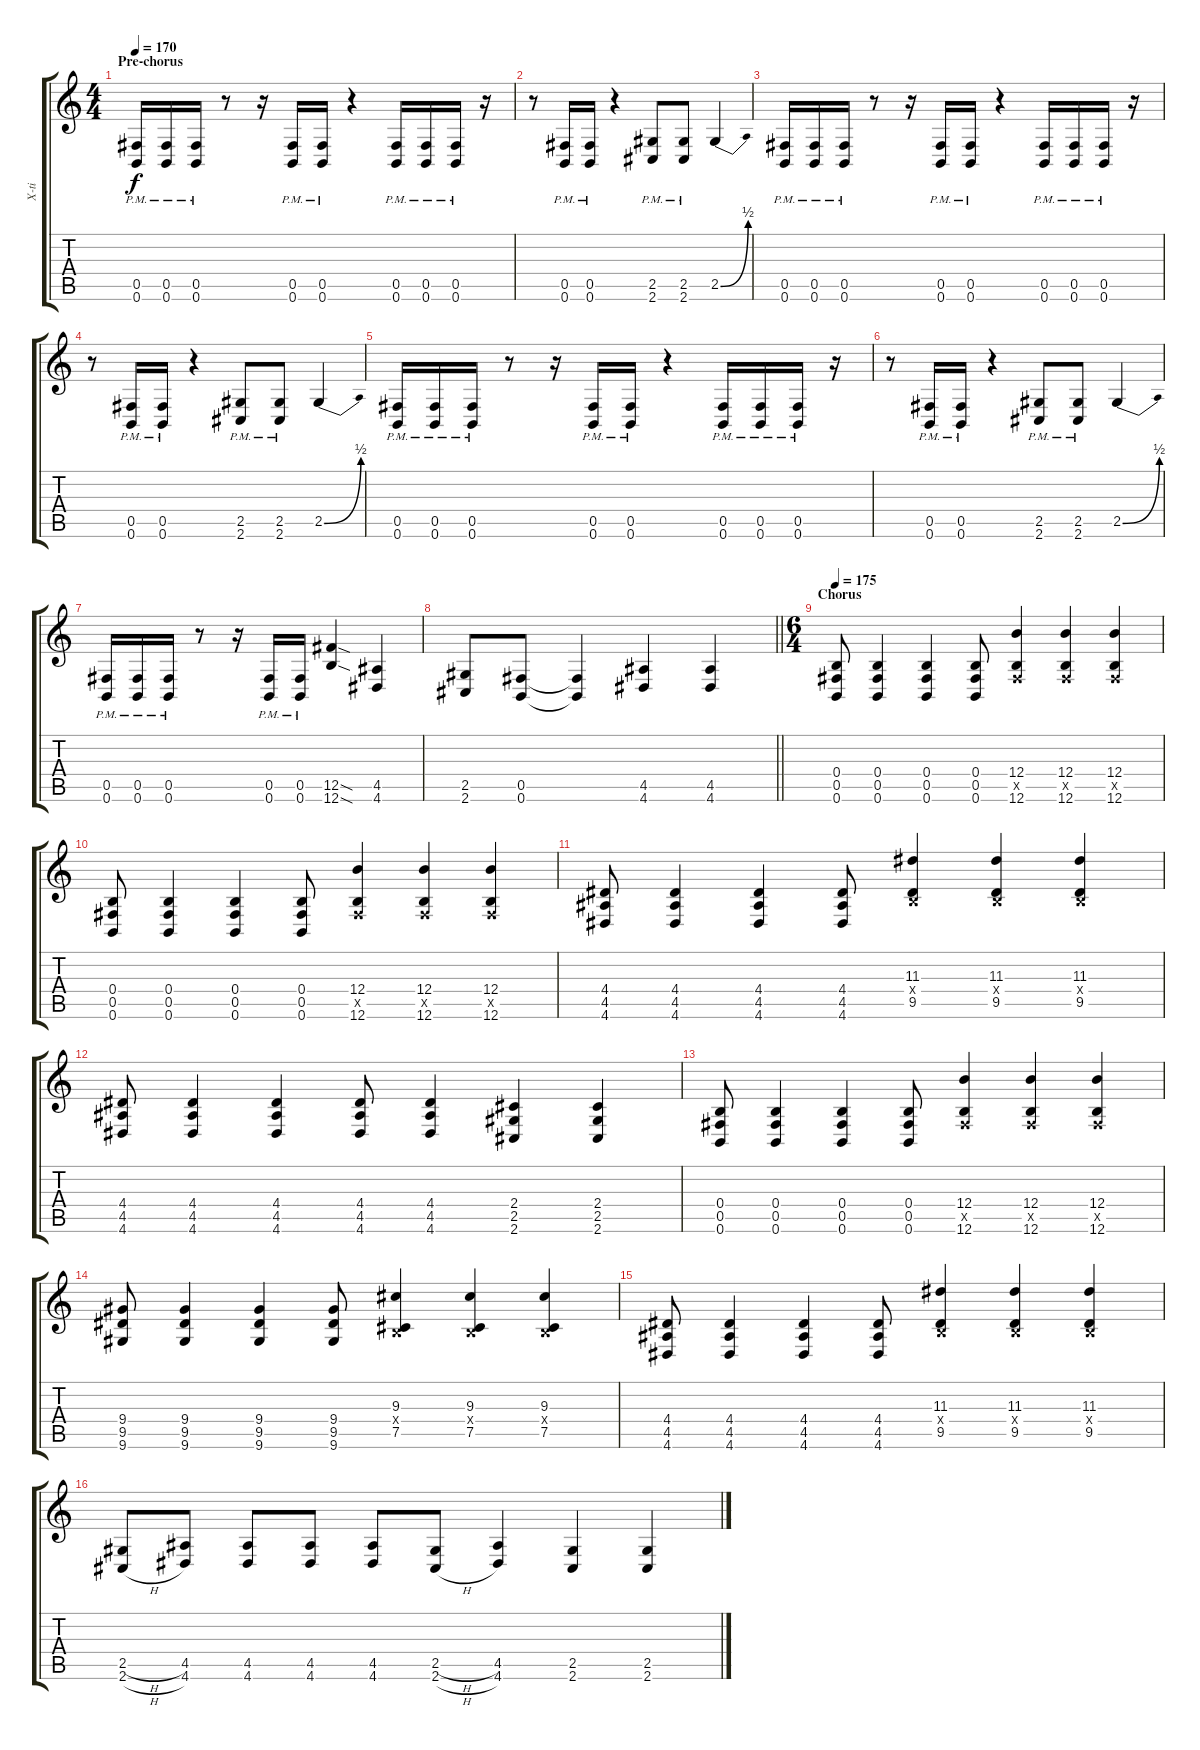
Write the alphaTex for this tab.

\track ("X-ti" "X-ti") {instrument distortionguitar}
\staff {score tabs}
\tuning (Db4 Ab3 E3 B2 Gb2 B1) {hide}
\ts (4 4)
\section ("" "Pre-chorus")
\tempo 170
\clef g2
\ks c
(0.5{pm} 0.6{pm}).16{dy f} (0.5{pm} 0.6{pm}).16 (0.5{pm} 0.6{pm}).16 r.8 r.16 (0.5{pm} 0.6{pm}).16 (0.5{pm} 0.6{pm}).16 r.4 (0.5{pm} 0.6{pm}).16 (0.5{pm} 0.6{pm}).16 (0.5{pm} 0.6{pm}).16 r.16 |
r.8 (0.5{pm} 0.6{pm}).16 (0.5{pm} 0.6{pm}).16 r.4 (2.5{pm} 2.6{pm}).8 (2.5{pm} 2.6{pm}).8 2.5{be (bend 0 0 60 2)}.4 |
(0.5{pm} 0.6{pm}).16 (0.5{pm} 0.6{pm}).16 (0.5{pm} 0.6{pm}).16 r.8 r.16 (0.5{pm} 0.6{pm}).16 (0.5{pm} 0.6{pm}).16 r.4 (0.5{pm} 0.6{pm}).16 (0.5{pm} 0.6{pm}).16 (0.5{pm} 0.6{pm}).16 r.16 |
r.8 (0.5{pm} 0.6{pm}).16 (0.5{pm} 0.6{pm}).16 r.4 (2.5{pm} 2.6{pm}).8 (2.5{pm} 2.6{pm}).8 2.5{be (bend 0 0 60 2)}.4 |
(0.5{pm} 0.6{pm}).16 (0.5{pm} 0.6{pm}).16 (0.5{pm} 0.6{pm}).16 r.8 r.16 (0.5{pm} 0.6{pm}).16 (0.5{pm} 0.6{pm}).16 r.4 (0.5{pm} 0.6{pm}).16 (0.5{pm} 0.6{pm}).16 (0.5{pm} 0.6{pm}).16 r.16 |
r.8 (0.5{pm} 0.6{pm}).16 (0.5{pm} 0.6{pm}).16 r.4 (2.5{pm} 2.6{pm}).8 (2.5{pm} 2.6{pm}).8 2.5{be (bend 0 0 60 2)}.4 |
(0.5{pm} 0.6{pm}).16 (0.5{pm} 0.6{pm}).16 (0.5{pm} 0.6{pm}).16 r.8 r.16 (0.5{pm} 0.6{pm}).16 (0.5{pm} 0.6{pm}).16 (12.5{sod} 12.6{sod}).4 (4.5 4.6).4 |
\barLineRight lightlight
(2.5 2.6).8 (0.5 0.6).8 (0.5{t} 0.6{t}).4 (4.5 4.6).4 (4.5 4.6).4 |
\ts (6 4)
\section ("" "Chorus")
\tempo 175
(0.4 0.5 0.6).8 (0.4 0.5 0.6).4 (0.4 0.5 0.6).4 (0.4 0.5 0.6).8 (12.4 0.5{x} 12.6).4 (12.4 0.5{x} 12.6).4 (12.4 0.5{x} 12.6).4 |
(0.4 0.5 0.6).8 (0.4 0.5 0.6).4 (0.4 0.5 0.6).4 (0.4 0.5 0.6).8 (12.4 0.5{x} 12.6).4 (12.4 0.5{x} 12.6).4 (12.4 0.5{x} 12.6).4 |
(4.4 4.5 4.6).8 (4.4 4.5 4.6).4 (4.4 4.5 4.6).4 (4.4 4.5 4.6).8 (11.3 0.4{x} 9.5).4 (11.3 0.4{x} 9.5).4 (11.3 0.4{x} 9.5).4 |
(4.4 4.5 4.6).8 (4.4 4.5 4.6).4 (4.4 4.5 4.6).4 (4.4 4.5 4.6).8 (4.4 4.5 4.6).4 (2.4 2.5 2.6).4 (2.4 2.5 2.6).4 |
(0.4 0.5 0.6).8 (0.4 0.5 0.6).4 (0.4 0.5 0.6).4 (0.4 0.5 0.6).8 (12.4 0.5{x} 12.6).4 (12.4 0.5{x} 12.6).4 (12.4 0.5{x} 12.6).4 |
(9.4 9.5 9.6).8 (9.4 9.5 9.6).4 (9.4 9.5 9.6).4 (9.4 9.5 9.6).8 (9.3 0.4{x} 7.5).4 (9.3 0.4{x} 7.5).4 (9.3 0.4{x} 7.5).4 |
(4.4 4.5 4.6).8 (4.4 4.5 4.6).4 (4.4 4.5 4.6).4 (4.4 4.5 4.6).8 (11.3 0.4{x} 9.5).4 (11.3 0.4{x} 9.5).4 (11.3 0.4{x} 9.5).4 |
(2.5{h} 2.6{h}).8 (4.5 4.6).8 (4.5 4.6).8 (4.5 4.6).8 (4.5 4.6).8 (2.5{h} 2.6{h}).8 (4.5 4.6).4 (2.5 2.6).4 (2.5 2.6).4
